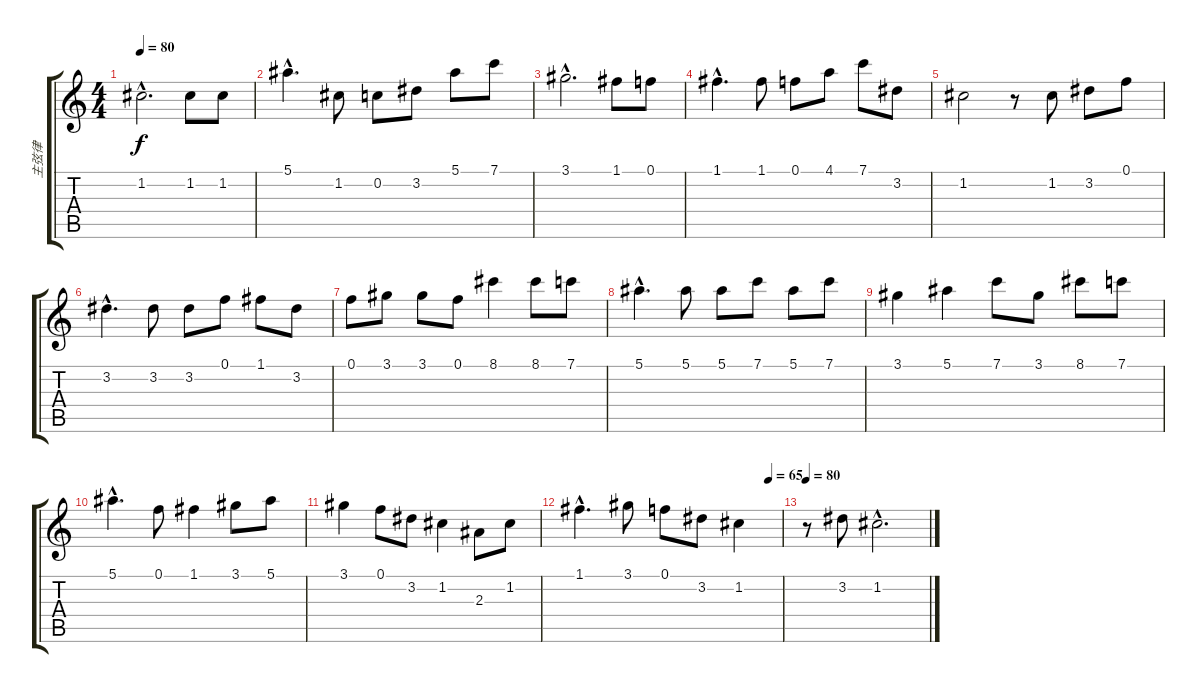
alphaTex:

\track ("主弦律" "主弦律") {instrument piccolo}
\staff {score tabs}
\tuning (F5 C5 Ab4 Eb4 Bb3 F3) {hide}
\ts (4 4)
\tempo 80
\clef g2
\ks c
1.2{hac}.2{d dy f} 1.2.8 1.2.8 |
5.1{hac}.4{d} 1.2.8 0.2.8 3.2.8 5.1.8 7.1.8 |
3.1{hac}.2{d} 1.1.8 0.1.8 |
1.1{hac}.4{d} 1.1.8 0.1.8 4.1.8 7.1.8 3.2.8 |
1.2.2 r.8 1.2.8 3.2.8 0.1.8 |
3.2{hac}.4{d} 3.2.8 3.2.8 0.1.8 1.1.8 3.2.8 |
0.1.8 3.1.8 3.1.8 0.1.8 8.1.4 8.1.8 7.1.8 |
5.1{hac}.4{d} 5.1.8 5.1.8 7.1.8 5.1.8 7.1.8 |
3.1.4 5.1.4 7.1.8 3.1.8 8.1.8 7.1.8 |
5.1{hac}.4{d} 0.1.8 1.1.4 3.1.8 5.1.8 |
3.1.4 0.1.8 3.2.8 1.2.4 2.3.8 1.2.8 |
\tempo (65 0.9375)
1.1{hac}.4{d} 3.1.8 0.1.8 3.2.8 1.2.4 |
\tempo 80
r.8 3.2.8 1.2{hac}.2{d}
